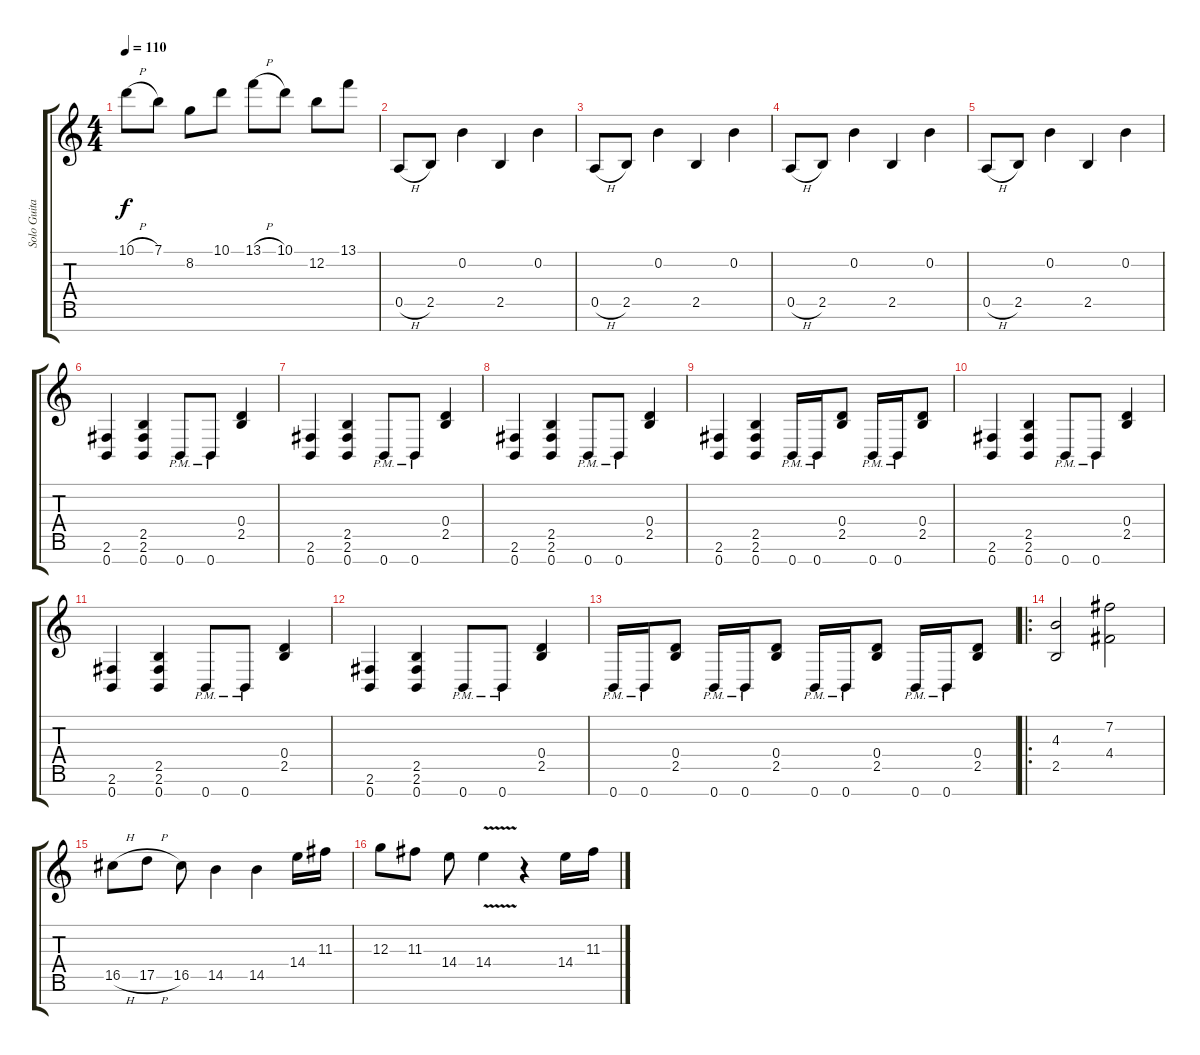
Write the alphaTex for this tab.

\track ("Solo Guitar" "Solo Guita") {instrument distortionguitar}
\staff {score tabs}
\tuning (E4 B3 G3 D3 A2 E2 B1) {hide}
\ts (4 4)
\tempo 110
\clef g2
\ks c
10.1{h}.8{dy f} 7.1.8 8.2.8 10.1.8 13.1{h}.8 10.1.8 12.2.8 13.1.8 |
0.5{h}.8 2.5.8 0.2.4 2.5.4 0.2.4 |
0.5{h}.8 2.5.8 0.2.4 2.5.4 0.2.4 |
0.5{h}.8 2.5.8 0.2.4 2.5.4 0.2.4 |
0.5{h}.8 2.5.8 0.2.4 2.5.4 0.2.4 |
(2.6 0.7).4{volume 16 instrument distortionguitar} (2.5 2.6 0.7).4 0.7{pm}.8 0.7{pm}.8 (0.4 2.5).4 |
(2.6 0.7).4 (2.5 2.6 0.7).4 0.7{pm}.8 0.7{pm}.8 (0.4 2.5).4 |
(2.6 0.7).4 (2.5 2.6 0.7).4 0.7{pm}.8 0.7{pm}.8 (0.4 2.5).4 |
(2.6 0.7).4 (2.5 2.6 0.7).4 0.7{pm}.16 0.7{pm}.16 (0.4 2.5).8 0.7{pm}.16 0.7{pm}.16 (0.4 2.5).8 |
(2.6 0.7).4{volume 16 instrument distortionguitar} (2.5 2.6 0.7).4 0.7{pm}.8 0.7{pm}.8 (0.4 2.5).4 |
(2.6 0.7).4 (2.5 2.6 0.7).4 0.7{pm}.8 0.7{pm}.8 (0.4 2.5).4 |
(2.6 0.7).4 (2.5 2.6 0.7).4 0.7{pm}.8 0.7{pm}.8 (0.4 2.5).4 |
0.7{pm}.16 0.7{pm}.16 (0.4 2.5).8 0.7{pm}.16 0.7{pm}.16 (0.4 2.5).8 0.7{pm}.16 0.7{pm}.16 (0.4 2.5).8 0.7{pm}.16 0.7{pm}.16 (0.4 2.5).8 |
\ro
(4.3 2.5).2{volume 16 instrument distortionguitar} (7.2 4.4).2 |
16.5{h}.8 17.5{h}.8 16.5.8 14.5.4 14.5.4 14.4.16 11.3.16 |
12.3.8 11.3.8 14.4.8 14.4{v}.4 r.4 14.4.16 11.3.16
